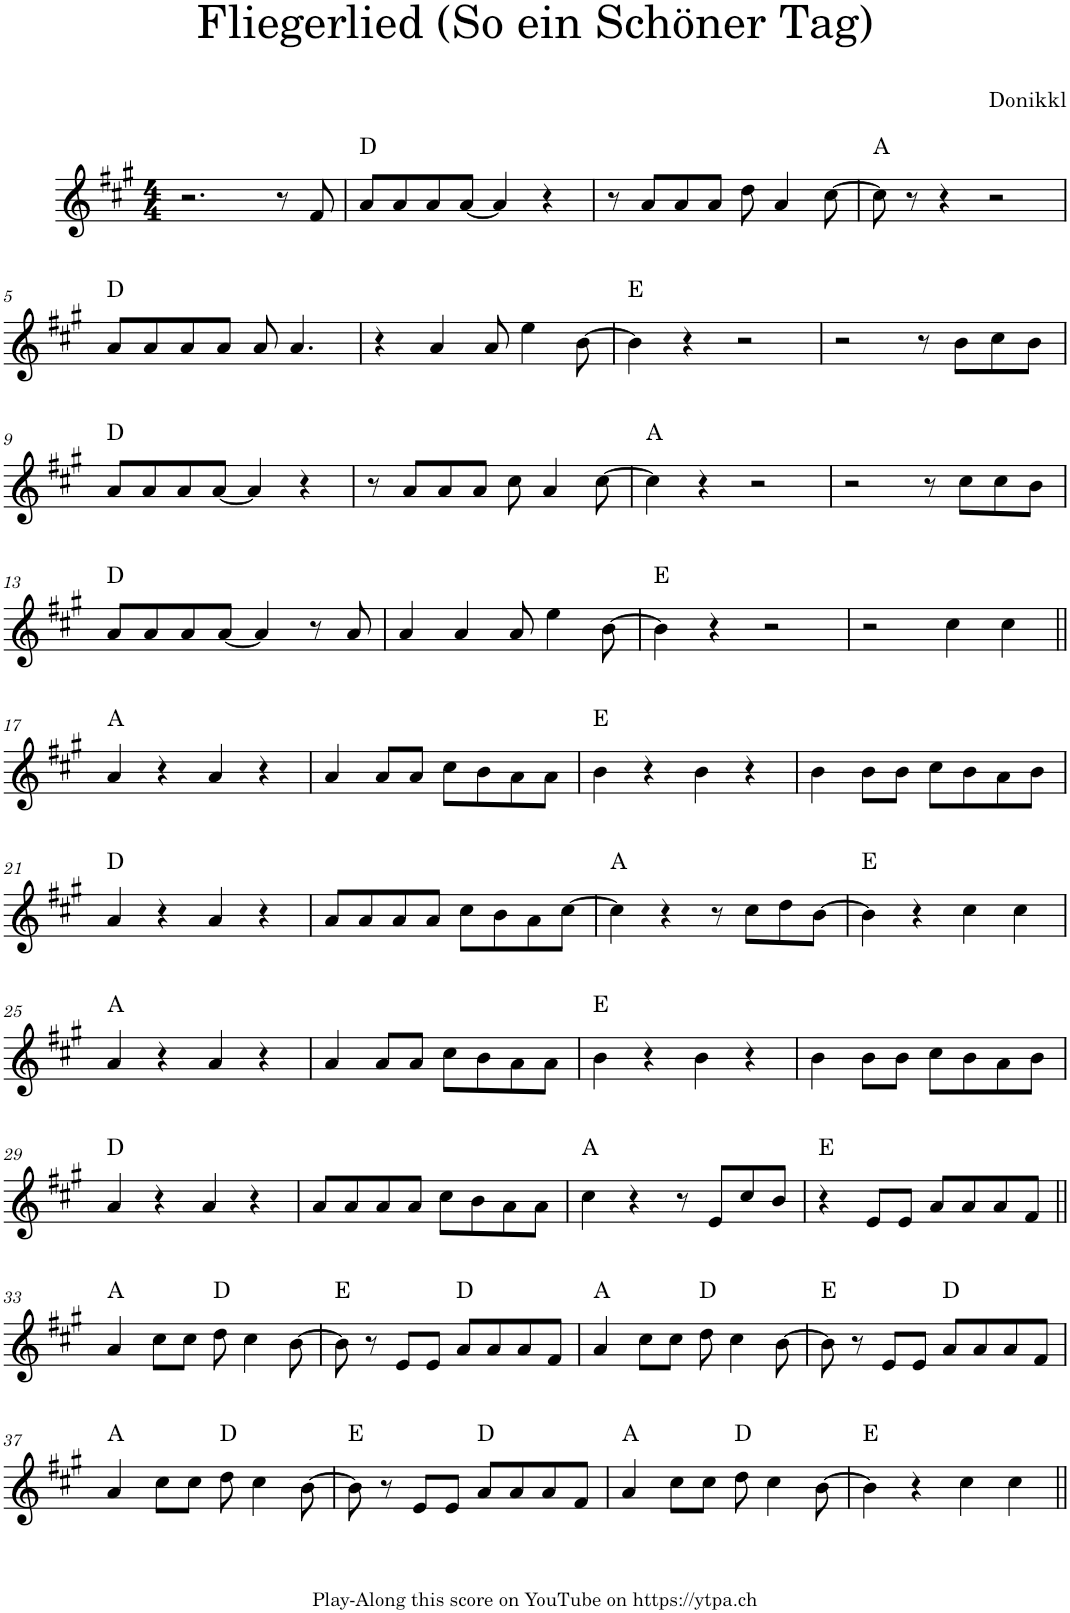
**kern	**harte
*part1	*part1
*staff1	*
*I"Piano	*
*I'Pno.	*
*clefG2	*
*k[f#c#g#]	*
*M4/4	*
=1	=1
2.r	.
8r	.
8f#/	.
=2	=2
8a/L	D:maj
8a/	.
8a/	.
[8a/J	.
4a/]	.
4r	.
=3	=3
8r	.
8a/L	.
8a/	.
8a/J	.
8dd\	.
4a/	.
[8cc#\	.
=4	=4
8cc#\]	A:maj
8r	.
4r	.
2r	.
!!LO:LB:g=z
=5	=5
8a/L	D:maj
8a/	.
8a/	.
8a/J	.
8a/	.
4.a/	.
=6	=6
4r	.
4a/	.
8a/	.
4ee\	.
[8b\	.
=7	=7
4b\]	E:maj
4r	.
2r	.
=8	=8
2r	.
8r	.
8b\L	.
8cc#\	.
8b\J	.
!!LO:LB:g=z
=9	=9
8a/L	D:maj
8a/	.
8a/	.
[8a/J	.
4a/]	.
4r	.
=10	=10
8r	.
8a/L	.
8a/	.
8a/J	.
8cc#\	.
4a/	.
[8cc#\	.
=11	=11
4cc#\]	A:maj
4r	.
2r	.
=12	=12
2r	.
8r	.
8cc#\L	.
8cc#\	.
8b\J	.
!!LO:LB:g=z
=13	=13
8a/L	D:maj
8a/	.
8a/	.
[8a/J	.
4a/]	.
8r	.
8a/	.
=14	=14
4a/	.
4a/	.
8a/	.
4ee\	.
[8b\	.
=15	=15
4b\]	E:maj
4r	.
2r	.
=16	=16
2r	.
4cc#\	.
4cc#\	.
!!LO:LB:g=z
=17||	=17||
4a/	A:maj
4r	.
4a/	.
4r	.
=18	=18
4a/	.
8a/L	.
8a/J	.
8cc#\L	.
8b\	.
8a\	.
8a\J	.
=19	=19
4b\	E:maj
4r	.
4b\	.
4r	.
=20	=20
4b\	.
8b\L	.
8b\J	.
8cc#\L	.
8b\	.
8a\	.
8b\J	.
!!LO:LB:g=z
=21	=21
4a/	D:maj
4r	.
4a/	.
4r	.
=22	=22
8a/L	.
8a/	.
8a/	.
8a/J	.
8cc#\L	.
8b\	.
8a\	.
[8cc#\J	.
=23	=23
4cc#\]	A:maj
4r	.
8r	.
8cc#\L	.
8dd\	.
[8b\J	.
=24	=24
4b\]	E:maj
4r	.
4cc#\	.
4cc#\	.
!!LO:LB:g=z
=25	=25
4a/	A:maj
4r	.
4a/	.
4r	.
=26	=26
4a/	.
8a/L	.
8a/J	.
8cc#\L	.
8b\	.
8a\	.
8a\J	.
=27	=27
4b\	E:maj
4r	.
4b\	.
4r	.
=28	=28
4b\	.
8b\L	.
8b\J	.
8cc#\L	.
8b\	.
8a\	.
8b\J	.
!!LO:LB:g=z
=29	=29
4a/	D:maj
4r	.
4a/	.
4r	.
=30	=30
8a/L	.
8a/	.
8a/	.
8a/J	.
8cc#\L	.
8b\	.
8a\	.
8a\J	.
=31	=31
4cc#\	A:maj
4r	.
8r	.
8e/L	.
8cc#/	.
8b/J	.
=32	=32
4r	E:maj
8e/L	.
8e/J	.
8a/L	.
8a/	.
8a/	.
8f#/J	.
!!LO:LB:g=z
=33||	=33||
4a/	A:maj
8cc#\L	.
8cc#\J	.
8dd\	D:maj
4cc#\	.
[8b\	.
=34	=34
8b\]	E:maj
8r	.
8e/L	.
8e/J	.
8a/L	D:maj
8a/	.
8a/	.
8f#/J	.
=35	=35
4a/	A:maj
8cc#\L	.
8cc#\J	.
8dd\	D:maj
4cc#\	.
[8b\	.
=36	=36
8b\]	E:maj
8r	.
8e/L	.
8e/J	.
8a/L	D:maj
8a/	.
8a/	.
8f#/J	.
!!LO:LB:g=z
=37	=37
4a/	A:maj
8cc#\L	.
8cc#\J	.
8dd\	D:maj
4cc#\	.
[8b\	.
=38	=38
8b\]	E:maj
8r	.
8e/L	.
8e/J	.
8a/L	D:maj
8a/	.
8a/	.
8f#/J	.
=39	=39
4a/	A:maj
8cc#\L	.
8cc#\J	.
8dd\	D:maj
4cc#\	.
[8b\	.
=40	=40
4b\]	E:maj
4r	.
4cc#\	.
4cc#\	.
=||	=||
*-	*-
